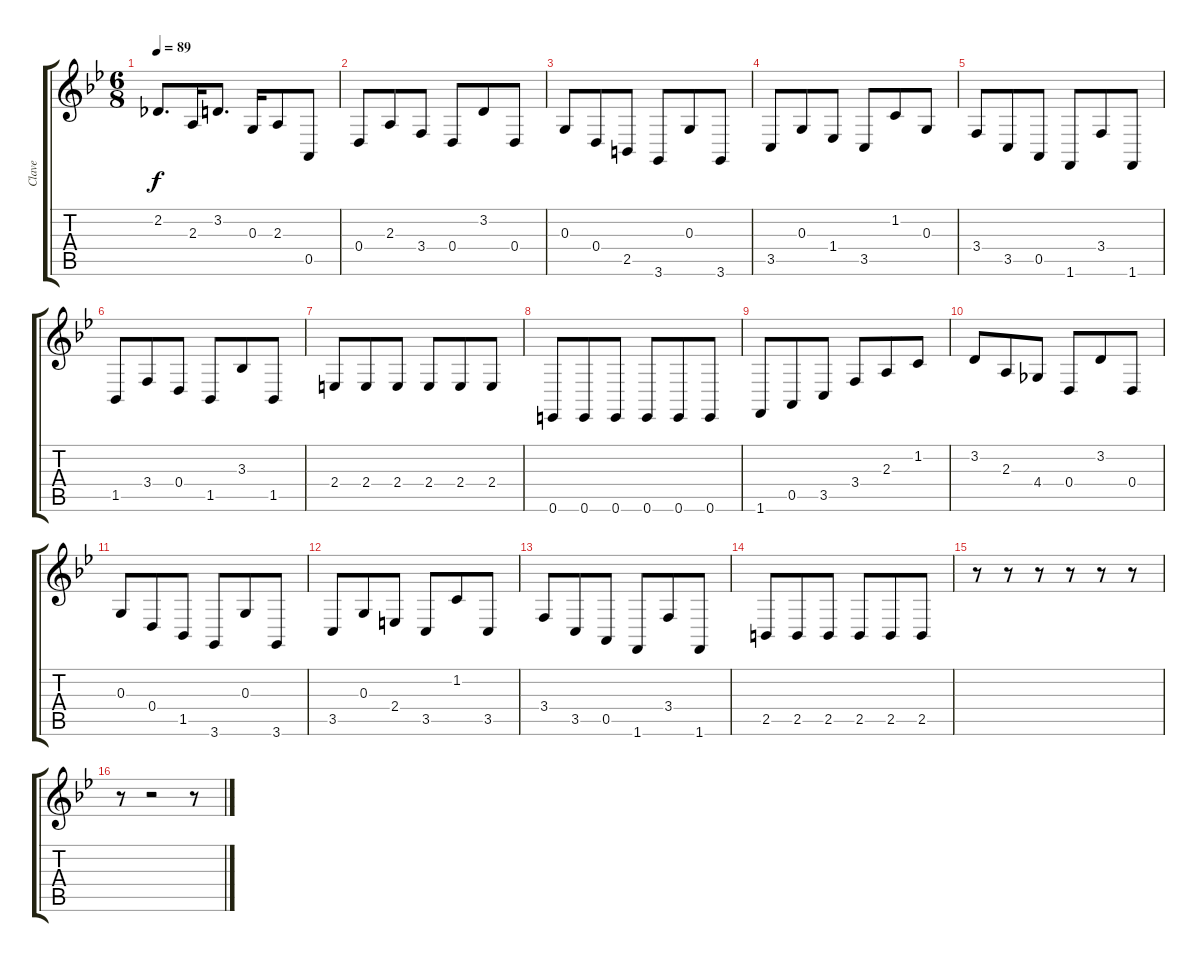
\track ("Clave" "Clave") {instrument harpsichord}
\staff {score tabs}
\tuning (E4 B3 G3 D3 A2 E2) {hide}
\ts (6 8)
\tempo 89
\clef g2
\ks gminor
2.2.8{d dy f} 2.3.16 3.2.8{d} 0.3.16 2.3.8 0.5.8 |
0.4.8 2.3.8 3.4.8 0.4.8 3.2.8 0.4.8 |
0.3.8 0.4.8 2.5.8 3.6.8 0.3.8 3.6.8 |
3.5.8 0.3.8 1.4.8 3.5.8 1.2.8 0.3.8 |
3.4.8 3.5.8 0.5.8 1.6.8 3.4.8 1.6.8 |
1.5.8 3.4.8 0.4.8 1.5.8 3.3.8 1.5.8 |
2.4.8 2.4.8 2.4.8 2.4.8 2.4.8 2.4.8 |
0.6.8 0.6.8 0.6.8 0.6.8 0.6.8 0.6.8 |
1.6.8 0.5.8 3.5.8 3.4.8 2.3.8 1.2.8 |
3.2.8 2.3.8 4.4.8 0.4.8 3.2.8 0.4.8 |
0.3.8 0.4.8 1.5.8 3.6.8 0.3.8 3.6.8 |
3.5.8 0.3.8 2.4.8 3.5.8 1.2.8 3.5.8 |
3.4.8 3.5.8 0.5.8 1.6.8 3.4.8 1.6.8 |
2.5.8 2.5.8 2.5.8 2.5.8 2.5.8 2.5.8 |
r.8 r.8 r.8 r.8 r.8 r.8 |
r.8 r.2 r.8
